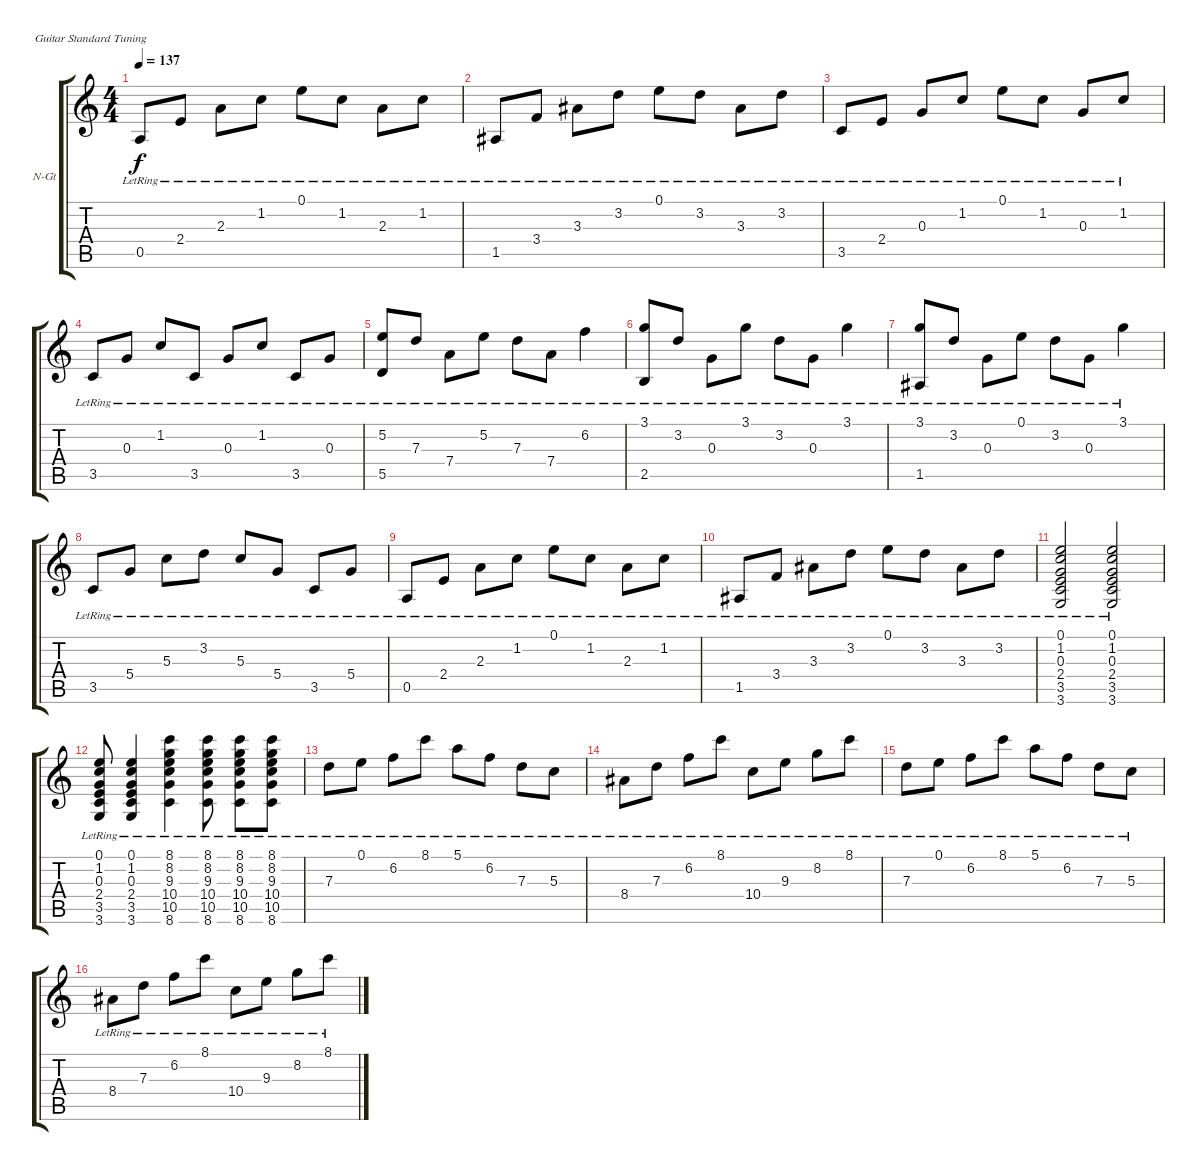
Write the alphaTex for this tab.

\defaultSystemsLayout 4
\bracketExtendMode groupsimilarinstruments
\firstSystemTrackNameOrientation horizontal
\otherSystemsTrackNameOrientation horizontal
\track ("Nylon Guitar" "N-Gt") {instrument acousticguitarnylon}
\staff {score tabs}
\tuning (E4 B3 G3 D3 A2 E2)
\ts (4 4)
\tempo 137
\clef g2
\ks c
0.5{lr}.8{dy f} 2.4{lr}.8 2.3{lr}.8 1.2{lr}.8 0.1{lr}.8 1.2{lr}.8 2.3{lr}.8 1.2{lr}.8 |
1.5{lr}.8 3.4{lr}.8 3.3{lr}.8 3.2{lr}.8 0.1{lr}.8 3.2{lr}.8 3.3{lr}.8 3.2{lr}.8 |
3.5{lr}.8 2.4{lr}.8 0.3{lr}.8 1.2{lr}.8 0.1{lr}.8 1.2{lr}.8 0.3{lr}.8 1.2{lr}.8 |
3.5{lr}.8 0.3{lr}.8 1.2{lr}.8 3.5{lr}.8 0.3{lr}.8 1.2{lr}.8 3.5{lr}.8 0.3{lr}.8 |
(5.2{lr} 5.5{lr}).8 7.3{lr}.8 7.4{lr}.8 5.2{lr}.8 7.3{lr}.8 7.4{lr}.8 6.2{lr}.4 |
(3.1{lr} 2.5{lr}).8 3.2{lr}.8 0.3{lr}.8 3.1{lr}.8 3.2{lr}.8 0.3{lr}.8 3.1{lr}.4 |
(3.1{lr} 1.5{lr}).8 3.2{lr}.8 0.3{lr}.8 0.1{lr}.8 3.2{lr}.8 0.3{lr}.8 3.1{lr}.4 |
3.5{lr}.8 5.4{lr}.8 5.3{lr}.8 3.2{lr}.8 5.3{lr}.8 5.4{lr}.8 3.5{lr}.8 5.4{lr}.8 |
0.5{lr}.8 2.4{lr}.8 2.3{lr}.8 1.2{lr}.8 0.1{lr}.8 1.2{lr}.8 2.3{lr}.8 1.2{lr}.8 |
1.5{lr}.8 3.4{lr}.8 3.3{lr}.8 3.2{lr}.8 0.1{lr}.8 3.2{lr}.8 3.3{lr}.8 3.2{lr}.8 |
(0.1{lr} 1.2{lr} 0.3{lr} 2.4{lr} 3.5{lr} 3.6{lr}).2 (0.1{lr} 1.2{lr} 0.3{lr} 2.4{lr} 3.5{lr} 3.6{lr}).2 |
(0.1{lr} 1.2{lr} 0.3{lr} 2.4{lr} 3.5{lr} 3.6{lr}).8 (0.1{lr} 1.2{lr} 0.3{lr} 2.4{lr} 3.5{lr} 3.6{lr}).4 (8.1{lr} 8.2{lr} 9.3{lr} 10.4{lr} 10.5{lr} 8.6{lr}).4 (8.1{lr} 8.2{lr} 9.3{lr} 10.4{lr} 10.5{lr} 8.6{lr}).8 (8.1{lr} 8.2{lr} 9.3{lr} 10.4{lr} 10.5{lr} 8.6{lr}).8 (8.1{lr} 8.2{lr} 9.3{lr} 10.4{lr} 10.5{lr} 8.6{lr}).8 |
7.3{lr}.8 0.1{lr}.8 6.2{lr}.8 8.1{lr}.8 5.1{lr}.8 6.2{lr}.8 7.3{lr}.8 5.3{lr}.8 |
8.4{lr}.8 7.3{lr}.8 6.2{lr}.8 8.1{lr}.8 10.4{lr}.8 9.3{lr}.8 8.2{lr}.8 8.1{lr}.8 |
7.3{lr}.8 0.1{lr}.8 6.2{lr}.8 8.1{lr}.8 5.1{lr}.8 6.2{lr}.8 7.3{lr}.8 5.3{lr}.8 |
8.4{lr}.8 7.3{lr}.8 6.2{lr}.8 8.1{lr}.8 10.4{lr}.8 9.3{lr}.8 8.2{lr}.8 8.1{lr}.8
